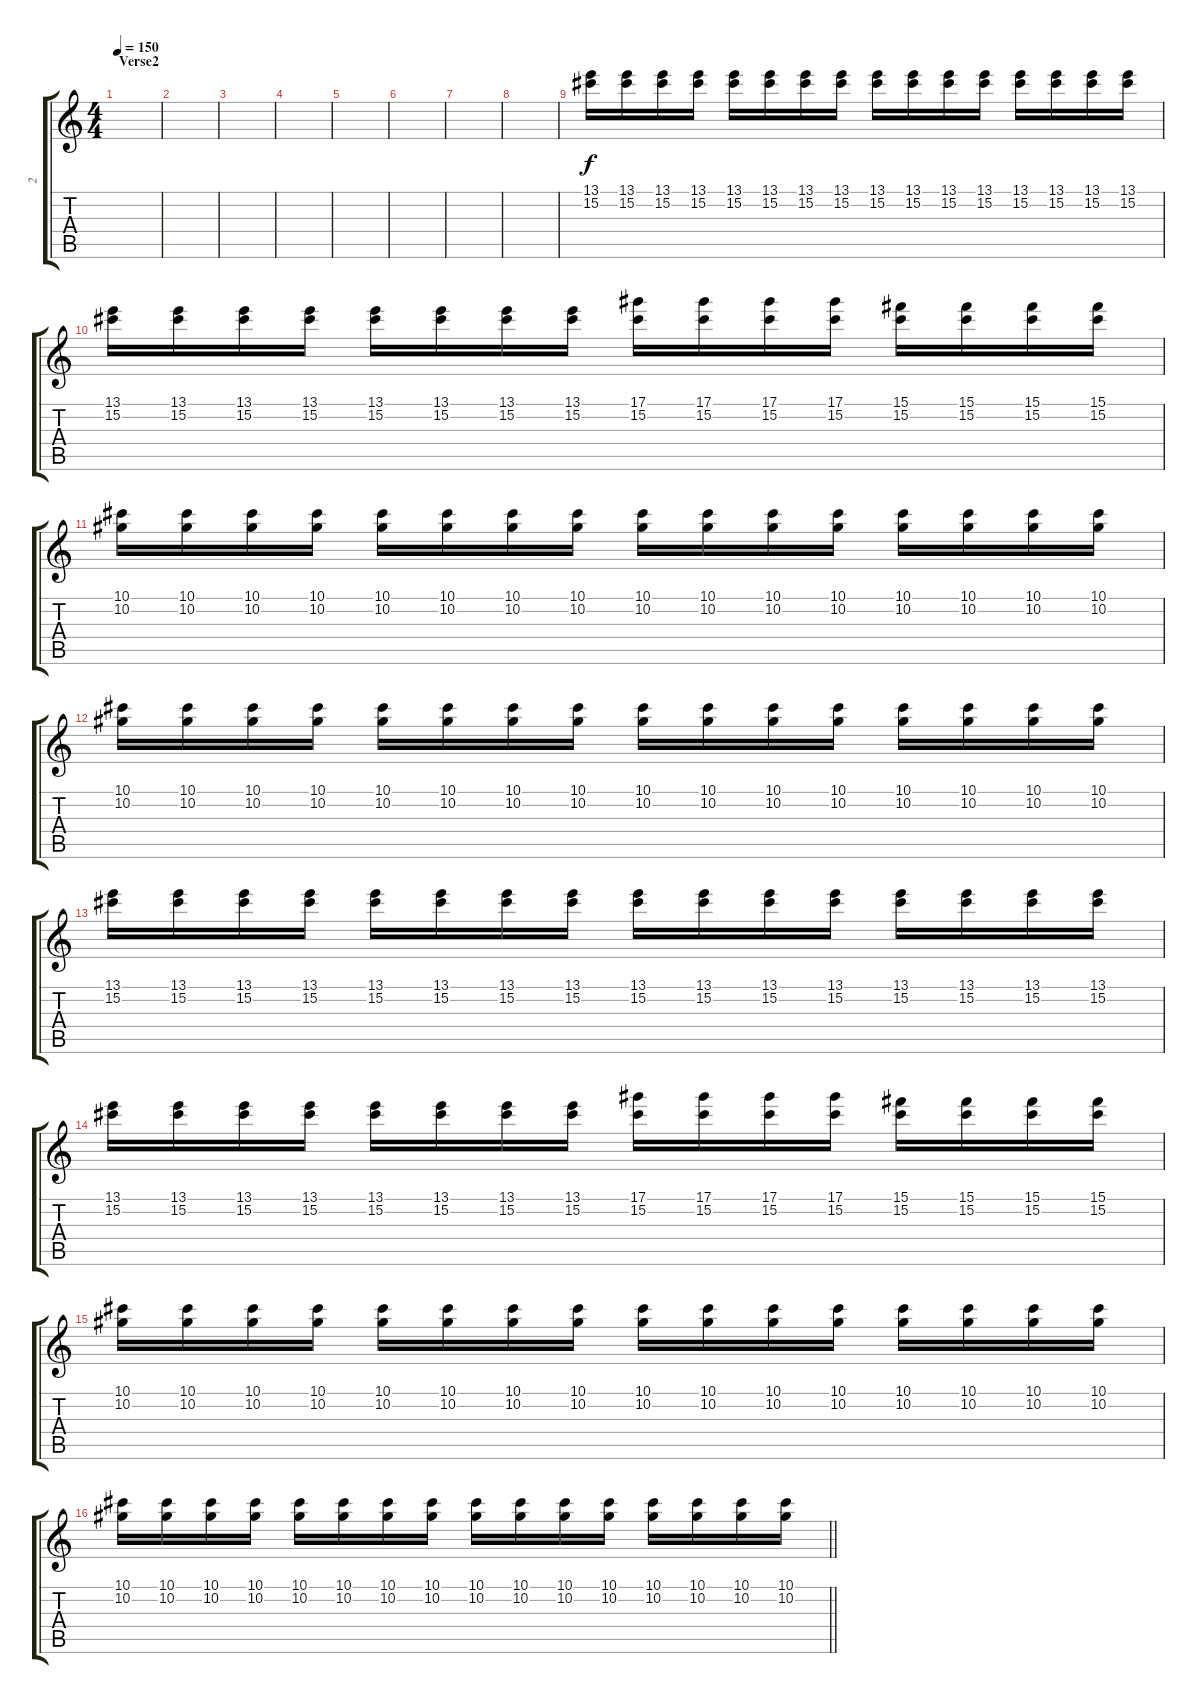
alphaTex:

\track ("2" "2") {instrument electricguitarjazz}
\staff {score tabs}
\tuning (Eb4 Bb3 Gb3 Db3 Ab2 Db2) {hide}
\ts (4 4)
\section ("" "Verse2")
\tempo 150
\clef g2
\ks c
|
|
|
|
|
|
|
|
(13.1 15.2).16 (13.1 15.2).16 (13.1 15.2).16 (13.1 15.2).16 (13.1 15.2).16 (13.1 15.2).16 (13.1 15.2).16 (13.1 15.2).16 (13.1 15.2).16 (13.1 15.2).16 (13.1 15.2).16 (13.1 15.2).16 (13.1 15.2).16 (13.1 15.2).16 (13.1 15.2).16 (13.1 15.2).16 |
(13.1 15.2).16 (13.1 15.2).16 (13.1 15.2).16 (13.1 15.2).16 (13.1 15.2).16 (13.1 15.2).16 (13.1 15.2).16 (13.1 15.2).16 (17.1 15.2).16 (17.1 15.2).16 (17.1 15.2).16 (17.1 15.2).16 (15.1 15.2).16 (15.1 15.2).16 (15.1 15.2).16 (15.1 15.2).16 |
(10.1 10.2).16 (10.1 10.2).16 (10.1 10.2).16 (10.1 10.2).16 (10.1 10.2).16 (10.1 10.2).16 (10.1 10.2).16 (10.1 10.2).16 (10.1 10.2).16 (10.1 10.2).16 (10.1 10.2).16 (10.1 10.2).16 (10.1 10.2).16 (10.1 10.2).16 (10.1 10.2).16 (10.1 10.2).16 |
(10.1 10.2).16 (10.1 10.2).16 (10.1 10.2).16 (10.1 10.2).16 (10.1 10.2).16 (10.1 10.2).16 (10.1 10.2).16 (10.1 10.2).16 (10.1 10.2).16 (10.1 10.2).16 (10.1 10.2).16 (10.1 10.2).16 (10.1 10.2).16 (10.1 10.2).16 (10.1 10.2).16 (10.1 10.2).16 |
(13.1 15.2).16 (13.1 15.2).16 (13.1 15.2).16 (13.1 15.2).16 (13.1 15.2).16 (13.1 15.2).16 (13.1 15.2).16 (13.1 15.2).16 (13.1 15.2).16 (13.1 15.2).16 (13.1 15.2).16 (13.1 15.2).16 (13.1 15.2).16 (13.1 15.2).16 (13.1 15.2).16 (13.1 15.2).16 |
(13.1 15.2).16 (13.1 15.2).16 (13.1 15.2).16 (13.1 15.2).16 (13.1 15.2).16 (13.1 15.2).16 (13.1 15.2).16 (13.1 15.2).16 (17.1 15.2).16 (17.1 15.2).16 (17.1 15.2).16 (17.1 15.2).16 (15.1 15.2).16 (15.1 15.2).16 (15.1 15.2).16 (15.1 15.2).16 |
(10.1 10.2).16 (10.1 10.2).16 (10.1 10.2).16 (10.1 10.2).16 (10.1 10.2).16 (10.1 10.2).16 (10.1 10.2).16 (10.1 10.2).16 (10.1 10.2).16 (10.1 10.2).16 (10.1 10.2).16 (10.1 10.2).16 (10.1 10.2).16 (10.1 10.2).16 (10.1 10.2).16 (10.1 10.2).16 |
\barLineRight lightlight
(10.1 10.2).16 (10.1 10.2).16 (10.1 10.2).16 (10.1 10.2).16 (10.1 10.2).16 (10.1 10.2).16 (10.1 10.2).16 (10.1 10.2).16 (10.1 10.2).16 (10.1 10.2).16 (10.1 10.2).16 (10.1 10.2).16 (10.1 10.2).16 (10.1 10.2).16 (10.1 10.2).16 (10.1 10.2).16
